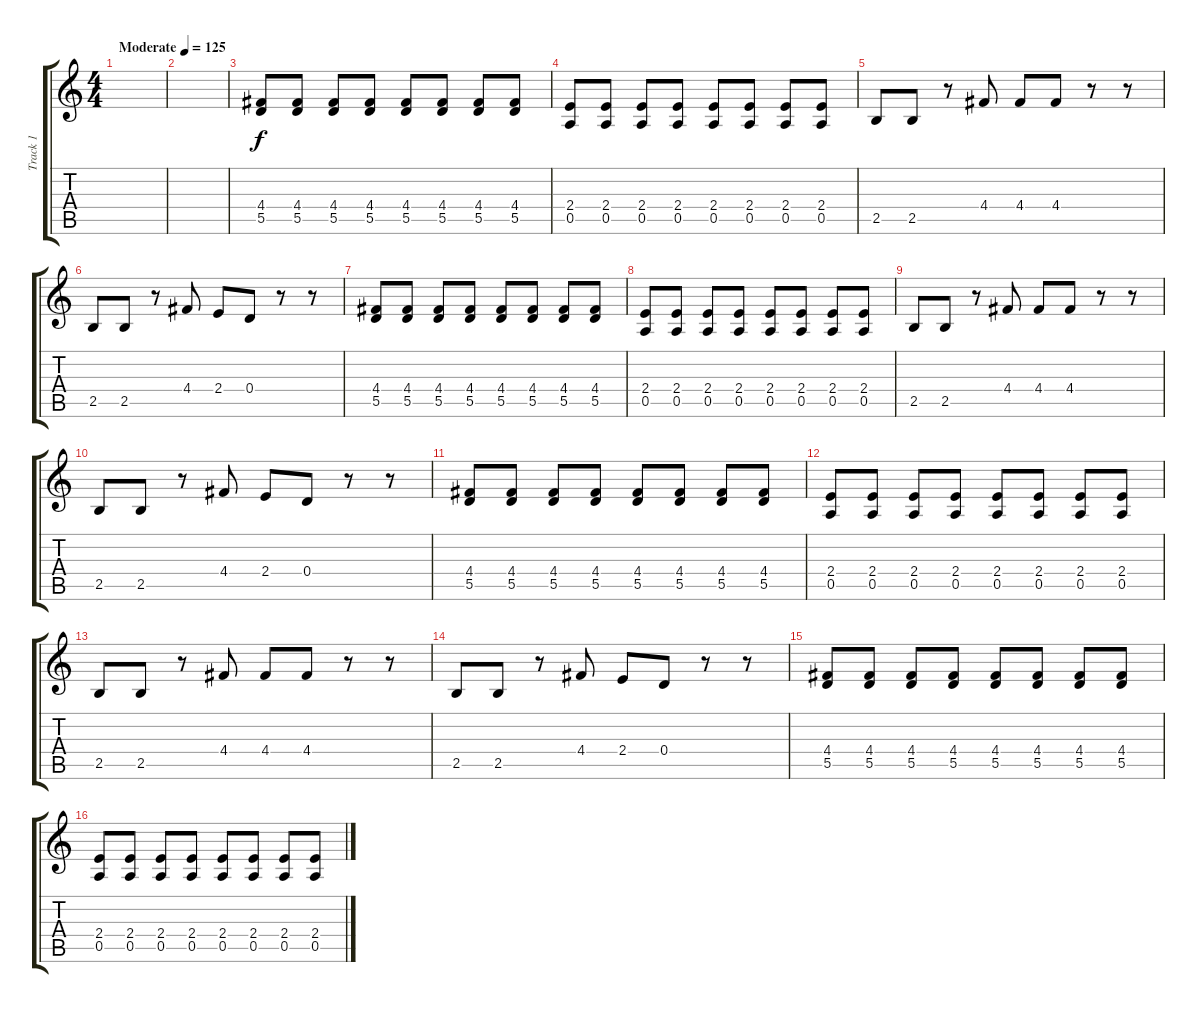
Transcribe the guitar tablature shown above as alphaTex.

\track ("Track 1" "Track 1") {instrument acousticguitarsteel}
\staff {score tabs}
\tuning (E4 B3 G3 D3 A2 E2) {hide}
\ts (4 4)
\tempo (125 "Moderate")
\clef g2
\ks c
|
|
(4.4 5.5).8 (4.4 5.5).8 (4.4 5.5).8 (4.4 5.5).8 (4.4 5.5).8 (4.4 5.5).8 (4.4 5.5).8 (4.4 5.5).8 |
(2.4 0.5).8 (2.4 0.5).8 (2.4 0.5).8 (2.4 0.5).8 (2.4 0.5).8 (2.4 0.5).8 (2.4 0.5).8 (2.4 0.5).8 |
2.5.8 2.5.8 r.8 4.4.8 4.4.8 4.4.8 r.8 r.8 |
2.5.8 2.5.8 r.8 4.4.8 2.4.8 0.4.8 r.8 r.8 |
(4.4 5.5).8 (4.4 5.5).8 (4.4 5.5).8 (4.4 5.5).8 (4.4 5.5).8 (4.4 5.5).8 (4.4 5.5).8 (4.4 5.5).8 |
(2.4 0.5).8 (2.4 0.5).8 (2.4 0.5).8 (2.4 0.5).8 (2.4 0.5).8 (2.4 0.5).8 (2.4 0.5).8 (2.4 0.5).8 |
2.5.8 2.5.8 r.8 4.4.8 4.4.8 4.4.8 r.8 r.8 |
2.5.8 2.5.8 r.8 4.4.8 2.4.8 0.4.8 r.8 r.8 |
(4.4 5.5).8 (4.4 5.5).8 (4.4 5.5).8 (4.4 5.5).8 (4.4 5.5).8 (4.4 5.5).8 (4.4 5.5).8 (4.4 5.5).8 |
(2.4 0.5).8 (2.4 0.5).8 (2.4 0.5).8 (2.4 0.5).8 (2.4 0.5).8 (2.4 0.5).8 (2.4 0.5).8 (2.4 0.5).8 |
2.5.8 2.5.8 r.8 4.4.8 4.4.8 4.4.8 r.8 r.8 |
2.5.8 2.5.8 r.8 4.4.8 2.4.8 0.4.8 r.8 r.8 |
(4.4 5.5).8 (4.4 5.5).8 (4.4 5.5).8 (4.4 5.5).8 (4.4 5.5).8 (4.4 5.5).8 (4.4 5.5).8 (4.4 5.5).8 |
(2.4 0.5).8 (2.4 0.5).8 (2.4 0.5).8 (2.4 0.5).8 (2.4 0.5).8 (2.4 0.5).8 (2.4 0.5).8 (2.4 0.5).8
